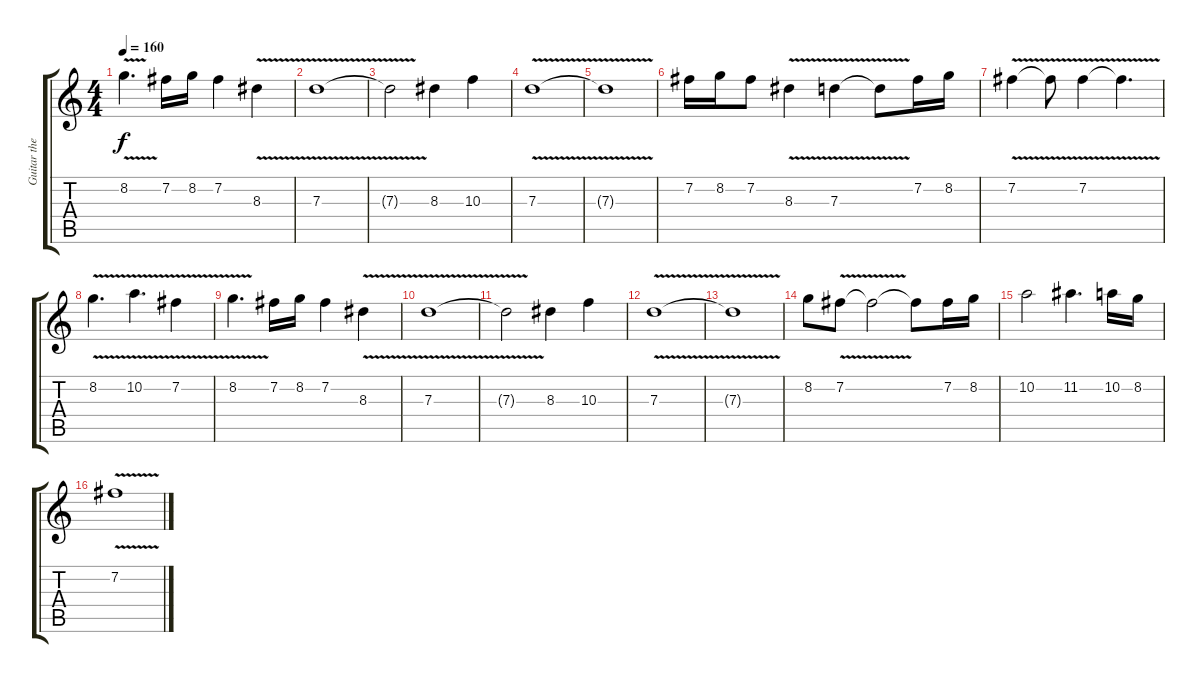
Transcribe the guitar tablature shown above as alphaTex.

\track ("Guitar theme" "Guitar the") {instrument distortionguitar}
\staff {score tabs}
\tuning (E4 B3 G3 D3 A2 E2) {hide}
\ts (4 4)
\tempo 160
\clef g2
\ks c
8.2{v}.4{d dy f} 7.2.16 8.2.16 7.2.4 8.3{v}.4 |
7.3{v}.1 |
7.3{t}.2 8.3.4 10.3.4 |
7.3{v}.1 |
7.3{t}.1 |
7.2.16 8.2.16 7.2.8 8.3{v}.4 7.3{v}.4 7.3{t}.8 7.2.16 8.2.16 |
7.2{v}.4 7.2{t}.8 7.2{v}.4 7.2{t}.4{d} |
8.2{v}.4{d} 10.2{v}.4{d} 7.2{v}.4 |
8.2{v}.4{d} 7.2.16 8.2.16 7.2.4 8.3{v}.4 |
7.3{v}.1 |
7.3{t}.2 8.3.4 10.3.4 |
7.3{v}.1 |
7.3{t}.1 |
8.2.8 7.2{v}.8 7.2{t}.2 7.2{t}.8 7.2.16 8.2.16 |
10.2.2 11.2.4{d} 10.2.16 8.2.16 |
7.2{v}.1
